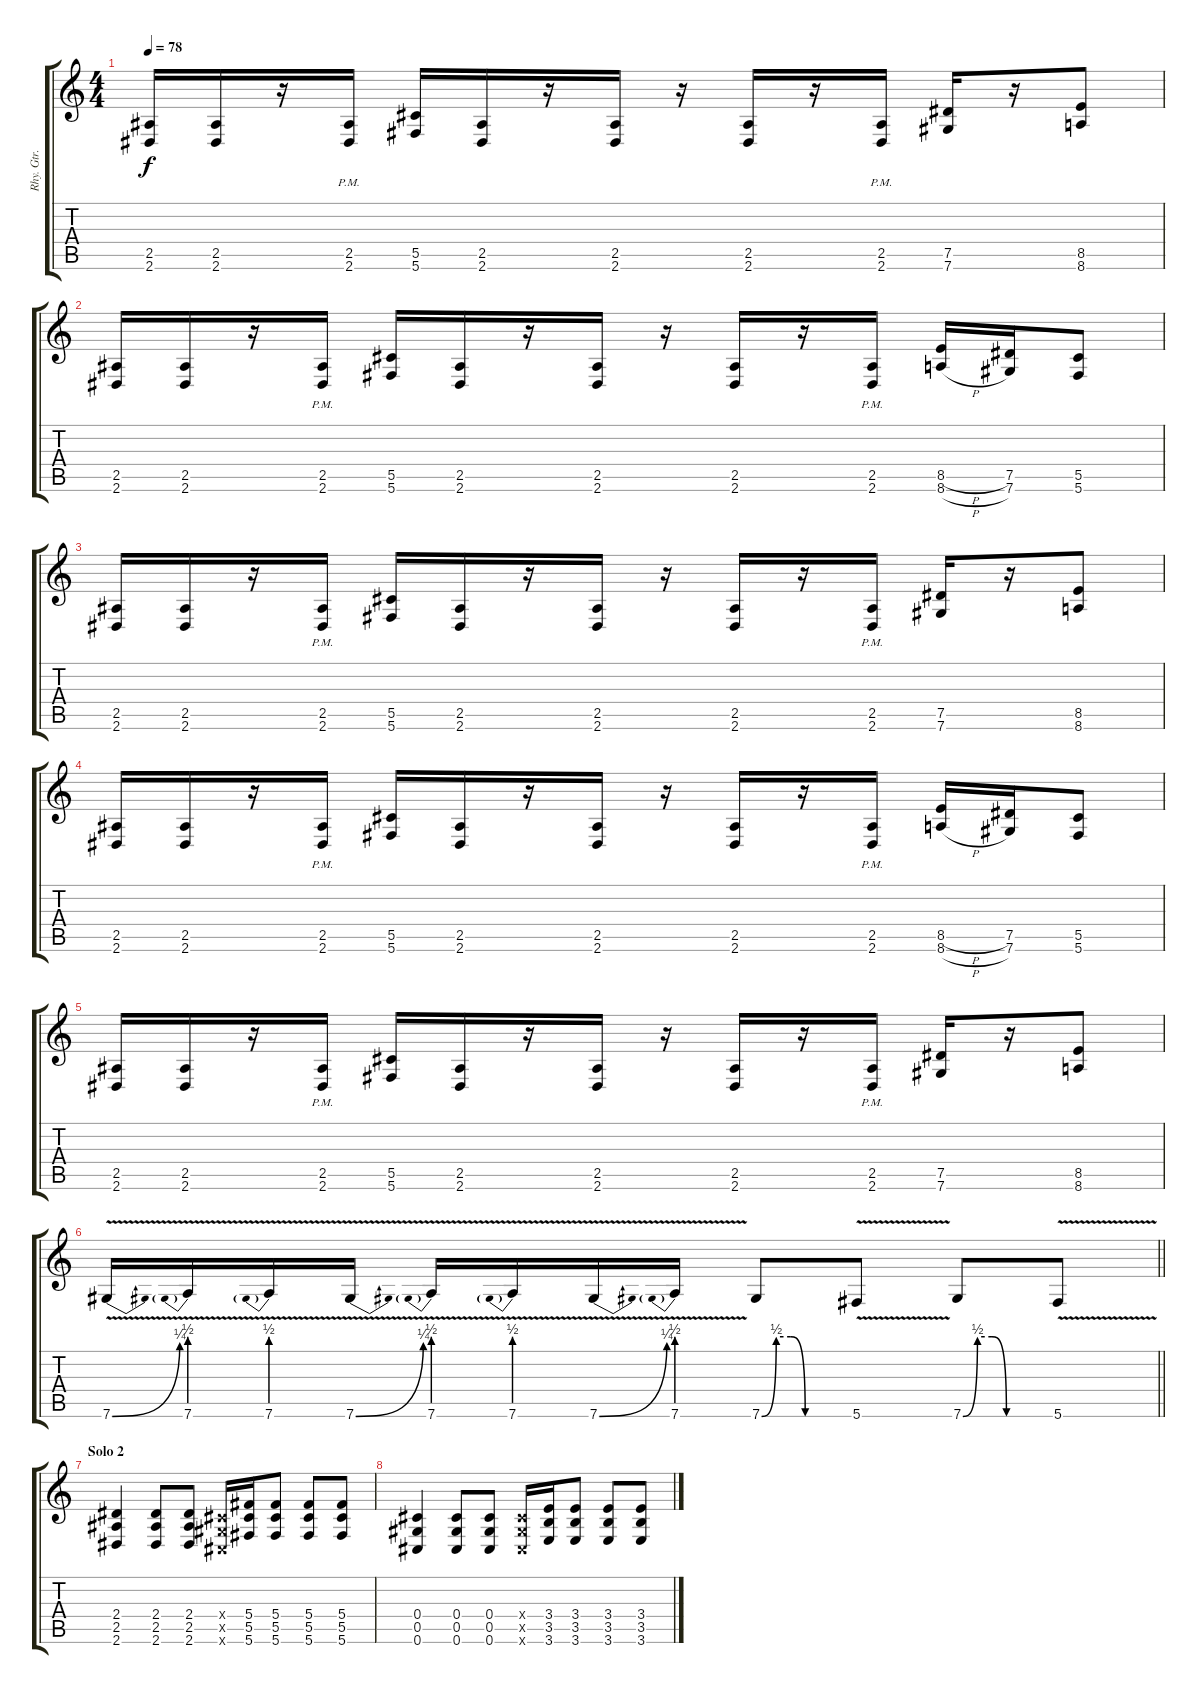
\track ("Rhy. Gtr. 1" "Rhy. Gtr. ") {instrument distortionguitar}
\staff {score tabs}
\tuning (Eb4 Bb3 Gb3 Db3 Ab2 Db2) {hide}
\ts (4 4)
\tempo 78
\clef g2
\ks c
(2.5 2.6).16{dy f} (2.5 2.6).16 r.16 (2.5{pm} 2.6{pm}).16 (5.5 5.6).16 (2.5 2.6).16 r.16 (2.5 2.6).16 r.16 (2.5 2.6).16 r.16 (2.5{pm} 2.6{pm}).16 (7.5 7.6).16 r.16 (8.5 8.6).8 |
(2.5 2.6).16 (2.5 2.6).16 r.16 (2.5{pm} 2.6{pm}).16 (5.5 5.6).16 (2.5 2.6).16 r.16 (2.5 2.6).16 r.16 (2.5 2.6).16 r.16 (2.5{pm} 2.6{pm}).16 (8.5{h} 8.6{h}).16 (7.5 7.6).16 (5.5 5.6).8 |
(2.5 2.6).16 (2.5 2.6).16 r.16 (2.5{pm} 2.6{pm}).16 (5.5 5.6).16 (2.5 2.6).16 r.16 (2.5 2.6).16 r.16 (2.5 2.6).16 r.16 (2.5{pm} 2.6{pm}).16 (7.5 7.6).16 r.16 (8.5 8.6).8 |
(2.5 2.6).16 (2.5 2.6).16 r.16 (2.5{pm} 2.6{pm}).16 (5.5 5.6).16 (2.5 2.6).16 r.16 (2.5 2.6).16 r.16 (2.5 2.6).16 r.16 (2.5{pm} 2.6{pm}).16 (8.5{h} 8.6{h}).16 (7.5 7.6).16 (5.5 5.6).8 |
(2.5 2.6).16 (2.5 2.6).16 r.16 (2.5{pm} 2.6{pm}).16 (5.5 5.6).16 (2.5 2.6).16 r.16 (2.5 2.6).16 r.16 (2.5 2.6).16 r.16 (2.5{pm} 2.6{pm}).16 (7.5 7.6).16 r.16 (8.5 8.6).8 |
\barLineRight lightlight
7.6{be (bend 0 0 60 1) v}.16 7.6{be (prebend 0 2 60 2) v}.16 7.6{be (prebend 0 2 60 2) v}.16 7.6{be (bend 0 0 60 1) v}.16 7.6{be (prebend 0 2 60 2) v}.16 7.6{be (prebend 0 2 60 2) v}.16 7.6{be (bend 0 0 60 1) v}.16 7.6{be (prebend 0 2 60 2) v}.16 7.6{be (custom 0 0 10 2 20 2 30 0 60 0)}.8 5.6{v}.8 7.6{be (custom 0 0 10 2 20 2 30 0 60 0)}.8 5.6{v}.8 |
\section ("" "Solo 2")
(2.4 2.5 2.6).4 (2.4 2.5 2.6).8 (2.4 2.5 2.6).8 (0.4{x} 0.5{x} 0.6{x}).16 (5.4 5.5 5.6).16 (5.4 5.5 5.6).8 (5.4 5.5 5.6).8 (5.4 5.5 5.6).8 |
(0.4 0.5 0.6).4 (0.4 0.5 0.6).8 (0.4 0.5 0.6).8 (0.4{x} 0.5{x} 0.6{x}).16 (3.4 3.5 3.6).16 (3.4 3.5 3.6).8 (3.4 3.5 3.6).8 (3.4 3.5 3.6).8
